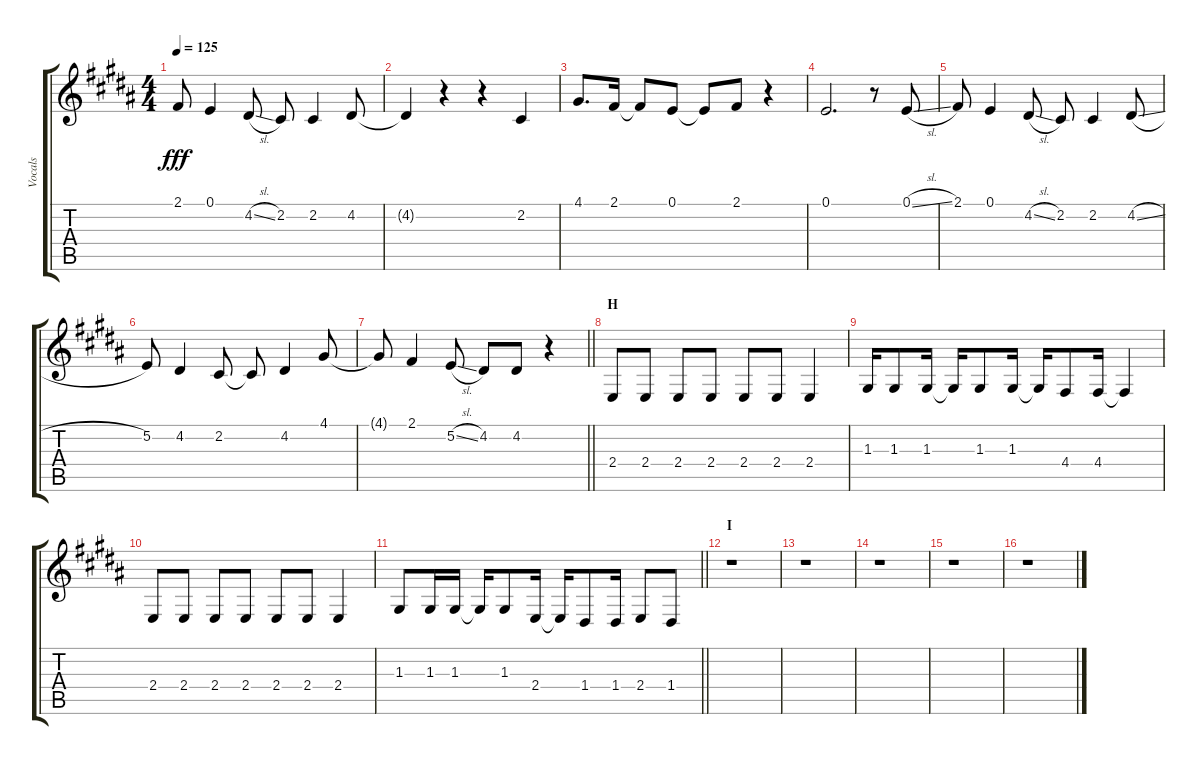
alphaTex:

\track ("Vocals" "Vocals") {instrument voiceoohs}
\staff {score tabs}
\tuning (E4 B3 G3 D3 A2 E2) {hide}
\ts (4 4)
\tempo 125
\clef g2
\ks b
2.1.8{dy fff} 0.1.4 4.2{sl}.8 2.2.8 2.2.4 4.2.8 |
4.2{t}.4 r.4 r.4 2.2.4 |
4.1.8{d} 2.1.16 2.1{t}.8 0.1.8 0.1{t}.8 2.1.8 r.4 |
0.1.2{d} r.8 0.1{sl}.8 |
2.1.8 0.1.4 4.2{sl}.8 2.2.8 2.2.4 4.2{sl}.8 |
5.2.8 4.2.4 2.2.8 2.2{t}.8 4.2.4 4.1.8 |
\barLineRight lightlight
4.1{t}.8 2.1.4 5.2{sl}.8 4.2.8 4.2.8 r.4 |
\section ("" "H")
2.4.8 2.4.8 2.4.8 2.4.8 2.4.8 2.4.8 2.4.4 |
1.3.16 1.3.8 1.3.16 1.3{t}.16 1.3.8 1.3.16 1.3{t}.16 4.4.8 4.4.16 4.4{t}.4 |
2.4.8 2.4.8 2.4.8 2.4.8 2.4.8 2.4.8 2.4.4 |
\barLineRight lightlight
1.3.8 1.3.16 1.3.16 1.3{t}.16 1.3.8 2.4.16 2.4{t}.16 1.4.8 1.4.16 2.4.8 1.4.8 |
\section ("" "I")
r.1 |
r.1 |
r.1 |
r.1 |
r.1
